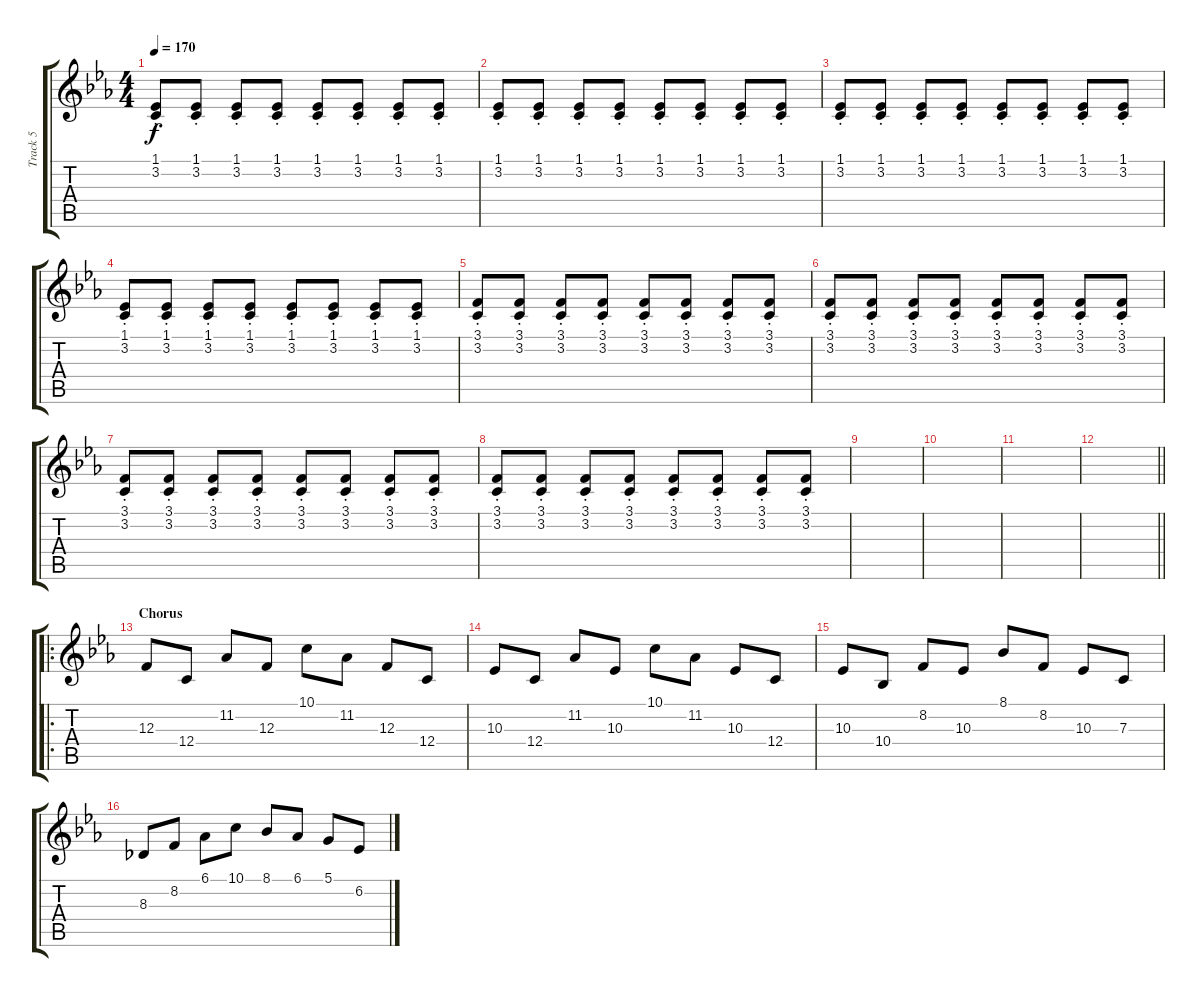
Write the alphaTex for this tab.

\track ("Track 5" "Track 5") {instrument synthstrings1}
\staff {score tabs}
\tuning (D4 A3 F3 C3 G2 C2) {hide}
\ts (4 4)
\tempo 170
\clef g2
\ks cminor
(1.1{st} 3.2{st}).8{dy f} (1.1{st} 3.2{st}).8 (1.1{st} 3.2{st}).8 (1.1{st} 3.2{st}).8 (1.1{st} 3.2{st}).8 (1.1{st} 3.2{st}).8 (1.1{st} 3.2{st}).8 (1.1{st} 3.2{st}).8 |
(1.1{st} 3.2{st}).8 (1.1{st} 3.2{st}).8 (1.1{st} 3.2{st}).8 (1.1{st} 3.2{st}).8 (1.1{st} 3.2{st}).8 (1.1{st} 3.2{st}).8 (1.1{st} 3.2{st}).8 (1.1{st} 3.2{st}).8 |
(1.1{st} 3.2{st}).8 (1.1{st} 3.2{st}).8 (1.1{st} 3.2{st}).8 (1.1{st} 3.2{st}).8 (1.1{st} 3.2{st}).8 (1.1{st} 3.2{st}).8 (1.1{st} 3.2{st}).8 (1.1{st} 3.2{st}).8 |
(1.1{st} 3.2{st}).8 (1.1{st} 3.2{st}).8 (1.1{st} 3.2{st}).8 (1.1{st} 3.2{st}).8 (1.1{st} 3.2{st}).8 (1.1{st} 3.2{st}).8 (1.1{st} 3.2{st}).8 (1.1{st} 3.2{st}).8 |
(3.1{st} 3.2{st}).8 (3.1{st} 3.2{st}).8 (3.1{st} 3.2{st}).8 (3.1{st} 3.2{st}).8 (3.1{st} 3.2{st}).8 (3.1{st} 3.2{st}).8 (3.1{st} 3.2{st}).8 (3.1{st} 3.2{st}).8 |
(3.1{st} 3.2{st}).8 (3.1{st} 3.2{st}).8 (3.1{st} 3.2{st}).8 (3.1{st} 3.2{st}).8 (3.1{st} 3.2{st}).8 (3.1{st} 3.2{st}).8 (3.1{st} 3.2{st}).8 (3.1{st} 3.2{st}).8 |
(3.1{st} 3.2{st}).8 (3.1{st} 3.2{st}).8 (3.1{st} 3.2{st}).8 (3.1{st} 3.2{st}).8 (3.1{st} 3.2{st}).8 (3.1{st} 3.2{st}).8 (3.1{st} 3.2{st}).8 (3.1{st} 3.2{st}).8 |
(3.1{st} 3.2{st}).8 (3.1{st} 3.2{st}).8 (3.1{st} 3.2{st}).8 (3.1{st} 3.2{st}).8 (3.1{st} 3.2{st}).8 (3.1{st} 3.2{st}).8 (3.1{st} 3.2{st}).8 (3.1{st} 3.2{st}).8 |
|
|
|
\barLineRight lightlight
|
\ro
\section ("" "Chorus")
12.3.8 12.4.8 11.2.8 12.3.8 10.1.8 11.2.8 12.3.8 12.4.8 |
10.3.8 12.4.8 11.2.8 10.3.8 10.1.8 11.2.8 10.3.8 12.4.8 |
10.3.8 10.4.8 8.2.8 10.3.8 8.1.8 8.2.8 10.3.8 7.3.8 |
8.3.8 8.2.8 6.1.8 10.1.8 8.1.8 6.1.8 5.1.8 6.2.8
